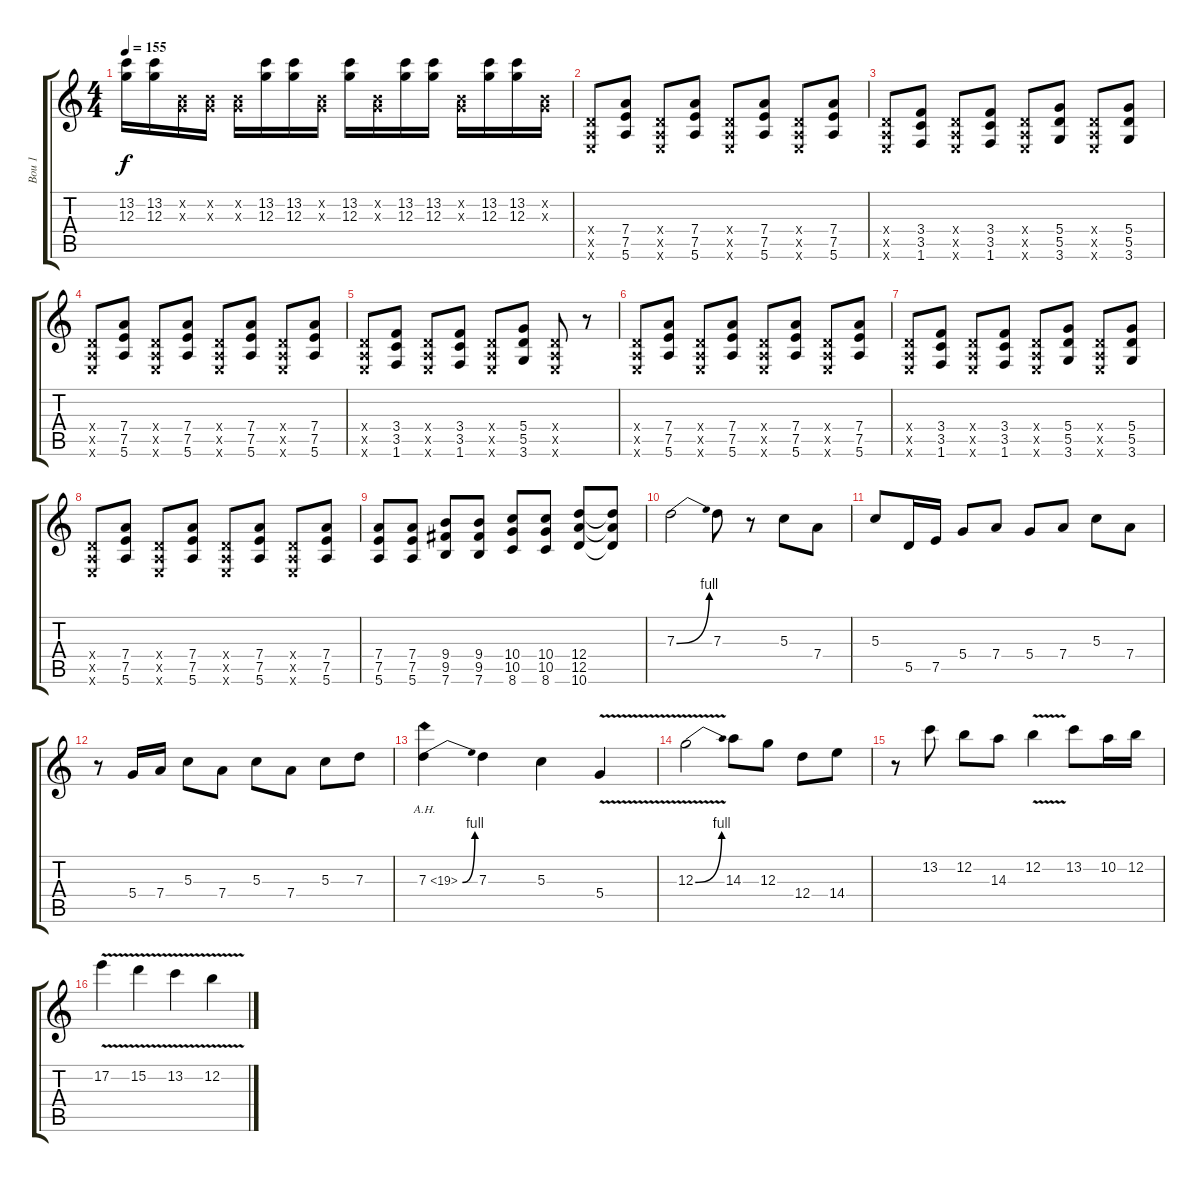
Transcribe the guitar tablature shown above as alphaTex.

\track ("Bou 1" "Bou 1") {instrument distortionguitar}
\staff {score tabs}
\tuning (E4 B3 G3 D3 A2 E2) {hide}
\ts (4 4)
\tempo 155
\clef g2
\ks c
(13.2 12.3).16{dy f} (13.2 12.3).16 (0.2{x} 0.3{x}).16 (0.2{x} 0.3{x}).16 (0.2{x} 0.3{x}).16 (13.2 12.3).16 (13.2 12.3).16 (0.2{x} 0.3{x}).16 (13.2 12.3).16 (0.2{x} 0.3{x}).16 (13.2 12.3).16 (13.2 12.3).16 (0.2{x} 0.3{x}).16 (13.2 12.3).16 (13.2 12.3).16 (0.2{x} 0.3{x}).16 |
(0.4{x} 0.5{x} 0.6{x}).8 (7.4 7.5 5.6).8 (0.4{x} 0.5{x} 0.6{x}).8 (7.4 7.5 5.6).8 (0.4{x} 0.5{x} 0.6{x}).8 (7.4 7.5 5.6).8 (0.4{x} 0.5{x} 0.6{x}).8 (7.4 7.5 5.6).8 |
(0.4{x} 0.5{x} 0.6{x}).8 (3.4 3.5 1.6).8 (0.4{x} 0.5{x} 0.6{x}).8 (3.4 3.5 1.6).8 (0.4{x} 0.5{x} 0.6{x}).8 (5.4 5.5 3.6).8 (0.4{x} 0.5{x} 0.6{x}).8 (5.4 5.5 3.6).8 |
(0.4{x} 0.5{x} 0.6{x}).8 (7.4 7.5 5.6).8 (0.4{x} 0.5{x} 0.6{x}).8 (7.4 7.5 5.6).8 (0.4{x} 0.5{x} 0.6{x}).8 (7.4 7.5 5.6).8 (0.4{x} 0.5{x} 0.6{x}).8 (7.4 7.5 5.6).8 |
(0.4{x} 0.5{x} 0.6{x}).8 (3.4 3.5 1.6).8 (0.4{x} 0.5{x} 0.6{x}).8 (3.4 3.5 1.6).8 (0.4{x} 0.5{x} 0.6{x}).8 (5.4 5.5 3.6).8 (0.4{x} 0.5{x} 0.6{x}).8 r.8 |
(0.4{x} 0.5{x} 0.6{x}).8 (7.4 7.5 5.6).8 (0.4{x} 0.5{x} 0.6{x}).8 (7.4 7.5 5.6).8 (0.4{x} 0.5{x} 0.6{x}).8 (7.4 7.5 5.6).8 (0.4{x} 0.5{x} 0.6{x}).8 (7.4 7.5 5.6).8 |
(0.4{x} 0.5{x} 0.6{x}).8 (3.4 3.5 1.6).8 (0.4{x} 0.5{x} 0.6{x}).8 (3.4 3.5 1.6).8 (0.4{x} 0.5{x} 0.6{x}).8 (5.4 5.5 3.6).8 (0.4{x} 0.5{x} 0.6{x}).8 (5.4 5.5 3.6).8 |
(0.4{x} 0.5{x} 0.6{x}).8 (7.4 7.5 5.6).8 (0.4{x} 0.5{x} 0.6{x}).8 (7.4 7.5 5.6).8 (0.4{x} 0.5{x} 0.6{x}).8 (7.4 7.5 5.6).8 (0.4{x} 0.5{x} 0.6{x}).8 (7.4 7.5 5.6).8 |
(7.4 7.5 5.6).8 (7.4 7.5 5.6).8 (9.4 9.5 7.6).8 (9.4 9.5 7.6).8 (10.4 10.5 8.6).8 (10.4 10.5 8.6).8 (12.4 12.5 10.6).8 (12.4{t} 12.5{t} 10.6{t}).8 |
7.3{be (bend 0 0 60 4)}.2 7.3.8 r.8 5.3.8 7.4.8 |
5.3.8 5.5.16 7.5.16 5.4.8 7.4.8 5.4.8 7.4.8 5.3.8 7.4.8 |
r.8 5.4.16 7.4.16 5.3.8 7.4.8 5.3.8 7.4.8 5.3.8 7.3.8 |
7.3{be (bend 0 0 60 4) ah 12}.4 7.3.4 5.3.4 5.4{v}.4 |
12.3{be (bend 0 0 60 4) v}.2 14.3.8 12.3.8 12.4.8 14.4.8 |
r.8 13.2.8 12.2.8 14.3.8 12.2{v}.4 13.2.8 10.2.16 12.2.16 |
17.2{v}.4 15.2{v}.4 13.2{v}.4 12.2{v}.4
